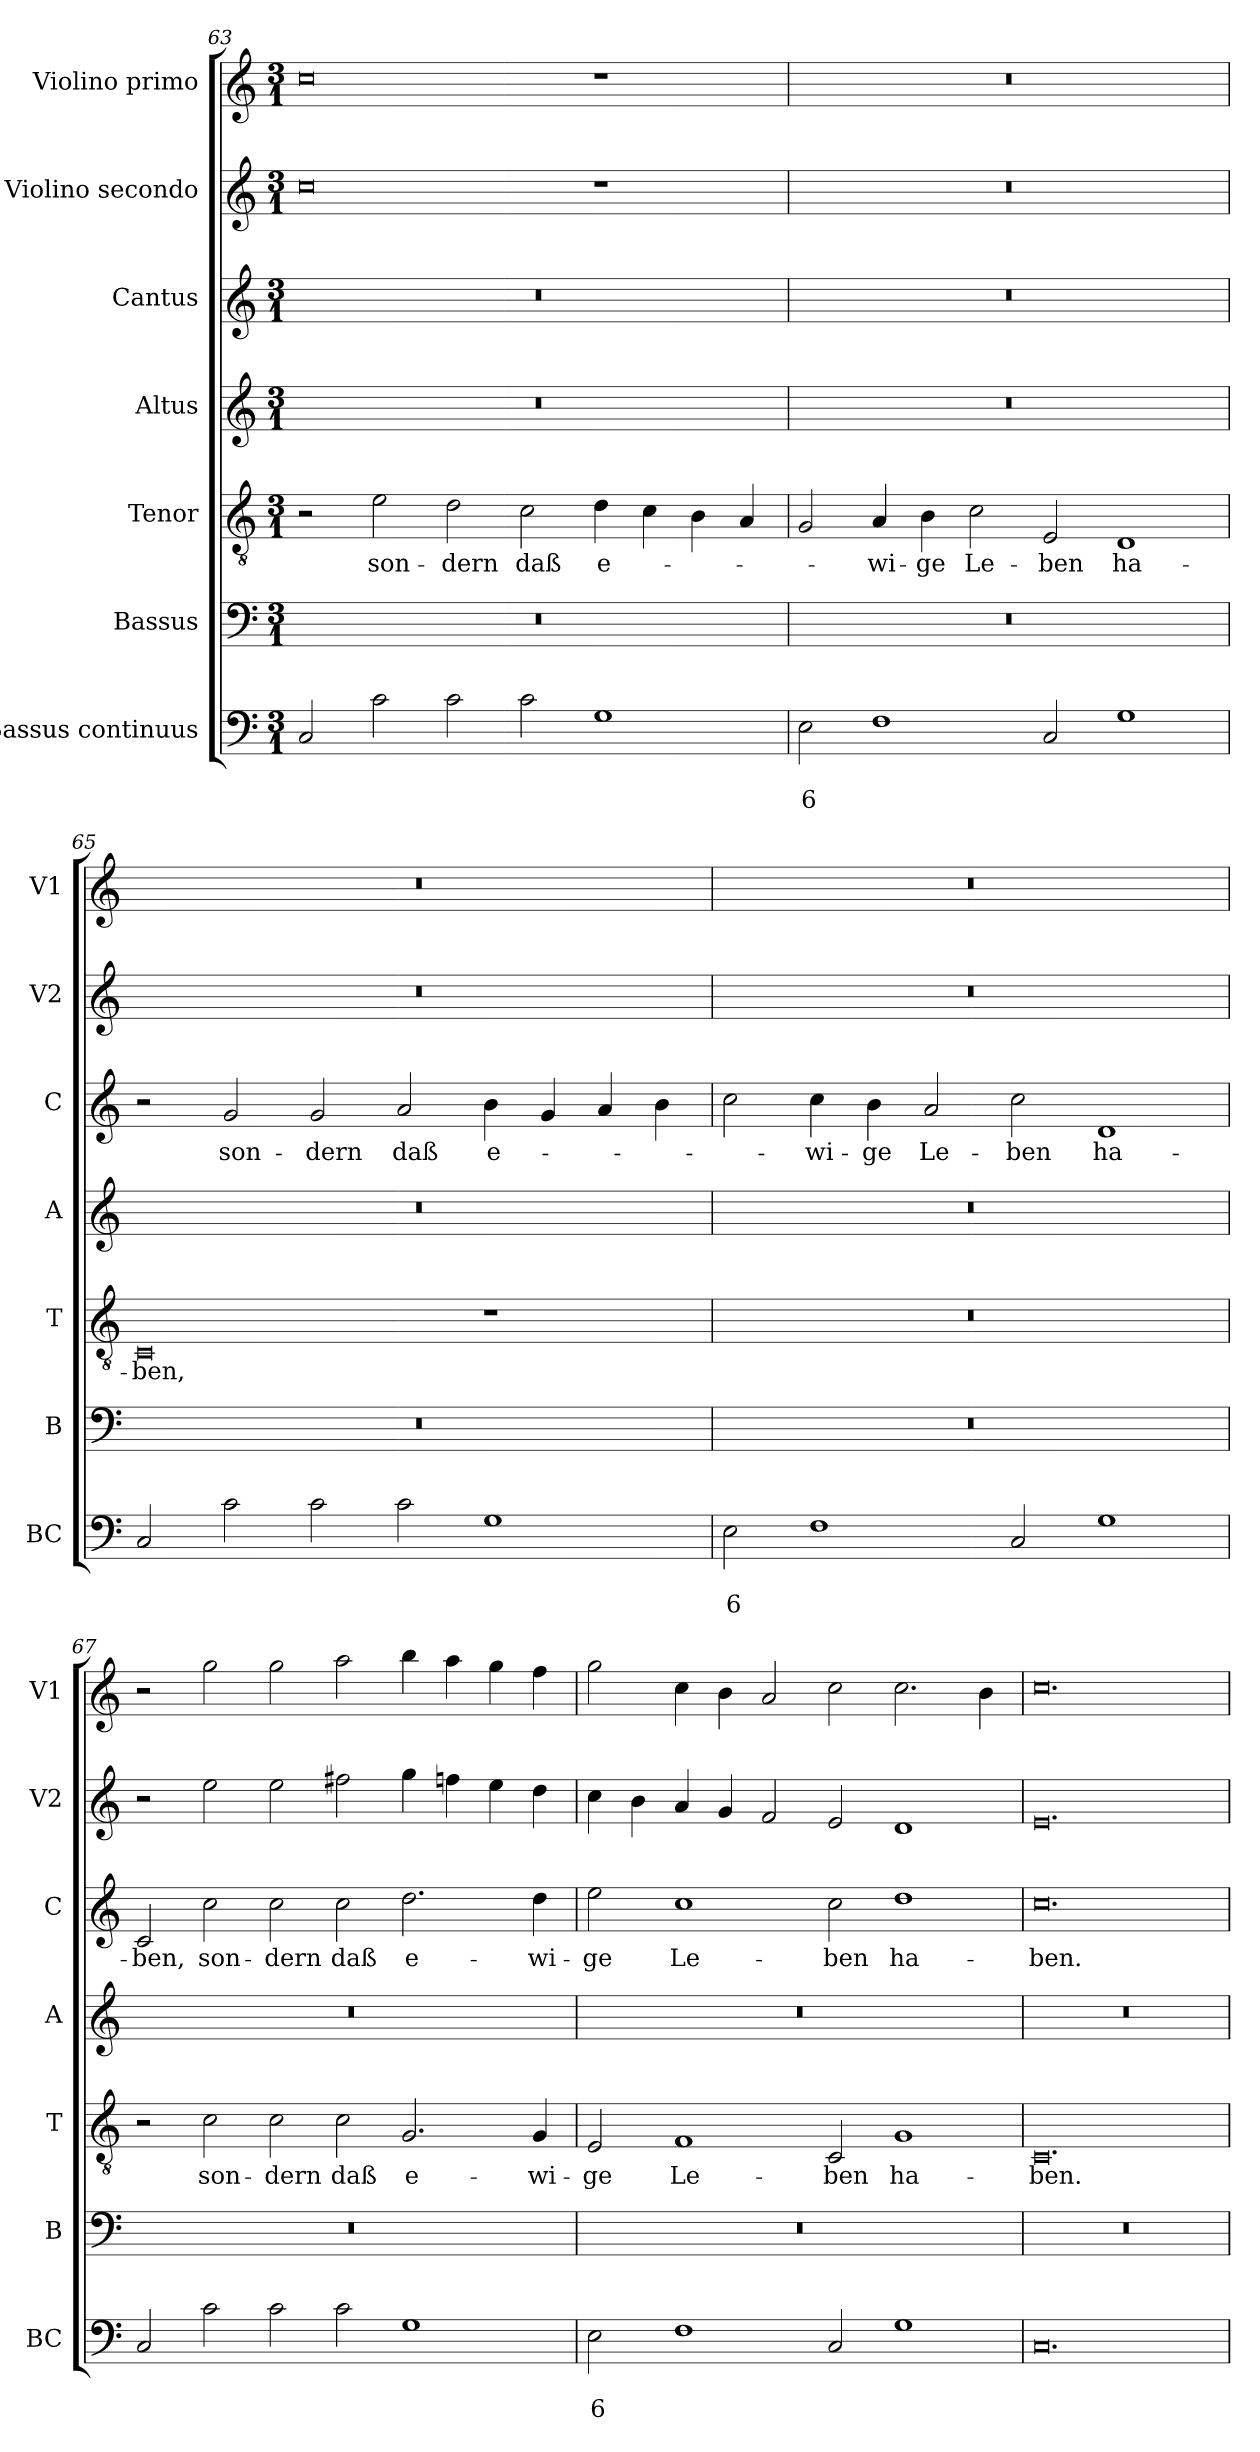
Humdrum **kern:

**kern	**text	**text	**kern	**kern	**text	**kern	**kern	**text	**kern	**kern
*part7	*part7	*part7	*part6	*part5	*part5	*part4	*part3	*part3	*part2	*part1
*staff7	*staff7	*staff7	*staff6	*staff5	*staff5	*staff4	*staff3	*staff3	*staff2	*staff1
*I"Bassus continuus	*	*	*I"Bassus	*I"Tenor	*	*I"Altus	*I"Cantus	*	*I"Violino secondo	*I"Violino primo
*I'BC	*	*	*I'B	*I'T	*	*I'A	*I'C	*	*I'V2	*I'V1
*clefF4	*	*	*clefF4	*clefGv2	*	*clefG2	*clefG2	*	*clefG2	*clefG2
*k[]	*	*	*k[]	*k[]	*	*k[]	*k[]	*	*k[]	*k[]
*C:	*	*	*C:	*C:	*	*C:	*C:	*	*C:	*C:
*M3/1	*	*	*M3/1	*M3/1	*	*M3/1	*M3/1	*	*M3/1	*M3/1
=63	=63	=63	=63	=63	=63	=63	=63	=63	=63	=63
2C/	.	.	0.r	2r	.	0.r	0.r	.	0cc	0cc
!	!	!	!	!	!LO:LY:b	!	!	!	!	!
2c\	.	.	.	2e\	son-	.	.	.	.	.
!	!	!	!	!	!LO:LY:b	!	!	!	!	!
2c\	.	.	.	2d\	-dern	.	.	.	.	.
!	!	!	!	!	!LO:LY:b	!	!	!	!	!
2c\	.	.	.	2c\	daß	.	.	.	.	.
!	!	!	!	!	!LO:LY:b	!	!	!	!	!
1G	.	.	.	4d\	e-	.	.	.	1r	1r
.	.	.	.	4c\	.	.	.	.	.	.
.	.	.	.	4B\	.	.	.	.	.	.
.	.	.	.	4A/	.	.	.	.	.	.
=64	=64	=64	=64	=64	=64	=64	=64	=64	=64	=64
!	!	!LO:LY:b	!	!	!	!	!	!	!	!
2E\	.	6	0.r	2G/	.	0.r	0.r	.	0.r	0.r
!	!	!	!	!	!LO:LY:b	!	!	!	!	!
1F	.	.	.	4A/	-wi-	.	.	.	.	.
!	!	!	!	!	!LO:LY:b	!	!	!	!	!
.	.	.	.	4B\	-ge	.	.	.	.	.
!	!	!	!	!	!LO:LY:b	!	!	!	!	!
.	.	.	.	2c\	Le-	.	.	.	.	.
!	!	!	!	!	!LO:LY:b	!	!	!	!	!
2C/	.	.	.	2E/	-ben	.	.	.	.	.
!	!	!	!	!	!LO:LY:b	!	!	!	!	!
1G	.	.	.	1D	ha-	.	.	.	.	.
!!LO:LB:g=z
=65	=65	=65	=65	=65	=65	=65	=65	=65	=65	=65
!	!	!	!	!	!LO:LY:b	!	!	!	!	!
2C/	.	.	0.r	0C	-ben,	0.r	2r	.	0.r	0.r
!	!	!	!	!	!	!	!	!LO:LY:b	!	!
2c\	.	.	.	.	.	.	2g/	son-	.	.
!	!	!	!	!	!	!	!	!LO:LY:b	!	!
2c\	.	.	.	.	.	.	2g/	-dern	.	.
!	!	!	!	!	!	!	!	!LO:LY:b	!	!
2c\	.	.	.	.	.	.	2a/	daß	.	.
!	!	!	!	!	!	!	!	!LO:LY:b	!	!
1G	.	.	.	1r	.	.	4b\	e-	.	.
.	.	.	.	.	.	.	4g/	.	.	.
.	.	.	.	.	.	.	4a/	.	.	.
.	.	.	.	.	.	.	4b\	.	.	.
=66	=66	=66	=66	=66	=66	=66	=66	=66	=66	=66
!	!	!LO:LY:b	!	!	!	!	!	!	!	!
2E\	.	6	0.r	0.r	.	0.r	2cc\	.	0.r	0.r
!	!	!	!	!	!	!	!	!LO:LY:b	!	!
1F	.	.	.	.	.	.	4cc\	-wi-	.	.
!	!	!	!	!	!	!	!	!LO:LY:b	!	!
.	.	.	.	.	.	.	4b\	-ge	.	.
!	!	!	!	!	!	!	!	!LO:LY:b	!	!
.	.	.	.	.	.	.	2a/	Le-	.	.
!	!	!	!	!	!	!	!	!LO:LY:b	!	!
2C/	.	.	.	.	.	.	2cc\	-ben	.	.
!	!	!	!	!	!	!	!	!LO:LY:b	!	!
1G	.	.	.	.	.	.	1d	ha-	.	.
=67	=67	=67	=67	=67	=67	=67	=67	=67	=67	=67
!	!	!	!	!	!	!	!	!LO:LY:b	!	!
2C/	.	.	0.r	2r	.	0.r	2c/	-ben,	2r	2r
!	!	!	!	!	!LO:LY:b	!	!	!LO:LY:b	!	!
2c\	.	.	.	2c\	son-	.	2cc\	son-	2ee\	2gg\
!	!	!	!	!	!LO:LY:b	!	!	!LO:LY:b	!	!
2c\	.	.	.	2c\	-dern	.	2cc\	-dern	2ee\	2gg\
!	!	!	!	!	!LO:LY:b	!	!	!LO:LY:b	!	!
2c\	.	.	.	2c\	daß	.	2cc\	daß	2ff#X\	2aa\
!	!	!	!	!	!LO:LY:b	!	!	!LO:LY:b	!	!
1G	.	.	.	2.G/	e-	.	2.dd\	e-	4gg\	4bb\
.	.	.	.	.	.	.	.	.	4ffn\	4aa\
.	.	.	.	.	.	.	.	.	4ee\	4gg\
!	!	!	!	!	!LO:LY:b	!	!	!LO:LY:b	!	!
.	.	.	.	4G/	-wi-	.	4dd\	-wi-	4dd\	4ff\
=68	=68	=68	=68	=68	=68	=68	=68	=68	=68	=68
!	!	!LO:LY:b	!	!	!LO:LY:b	!	!	!LO:LY:b	!	!
2E\	.	6	0.r	2E/	-ge	0.r	2ee\	-ge	4cc\	2gg\
.	.	.	.	.	.	.	.	.	4b\	.
!	!	!	!	!	!LO:LY:b	!	!	!LO:LY:b	!	!
1F	.	.	.	1F	Le-	.	1cc	Le-	4a/	4cc\
.	.	.	.	.	.	.	.	.	4g/	4b\
.	.	.	.	.	.	.	.	.	2f/	2a/
!	!	!	!	!	!LO:LY:b	!	!	!LO:LY:b	!	!
2C/	.	.	.	2C/	-ben	.	2cc\	-ben	2e/	2cc\
!	!	!	!	!	!LO:LY:b	!	!	!LO:LY:b	!	!
1G	.	.	.	1G	ha-	.	1dd	ha-	1d	2.cc\
.	.	.	.	.	.	.	.	.	.	4b\
=69	=69	=69	=69	=69	=69	=69	=69	=69	=69	=69
!	!	!	!	!	!LO:LY:b	!	!	!LO:LY:b	!	!
0.C	.	.	0.r	0.C	-ben.	0.r	0.cc	-ben.	0.e	0.cc
=	=	=	=	=	=	=	=	=	=	=
*-	*-	*-	*-	*-	*-	*-	*-	*-	*-	*-
